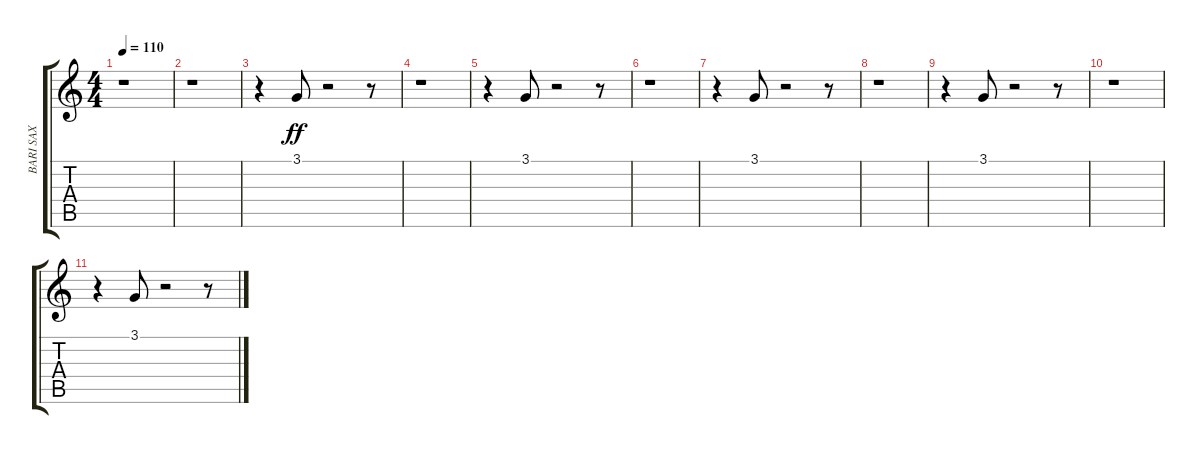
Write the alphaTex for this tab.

\track ("BARI SAX" "BARI SAX") {solo instrument baritonesax}
\staff {score tabs}
\tuning (E4 B3 G3 D3 A2 E2) {hide}
\ts (4 4)
\tempo 110
\clef g2
\ks c
r.1{dy f} |
r.1 |
r.4 3.1.8{dy ff} r.2 r.8 |
r.1 |
r.4 3.1.8 r.2 r.8 |
r.1 |
r.4 3.1.8 r.2 r.8 |
r.1 |
r.4 3.1.8 r.2 r.8 |
r.1 |
r.4 3.1.8 r.2 r.8
